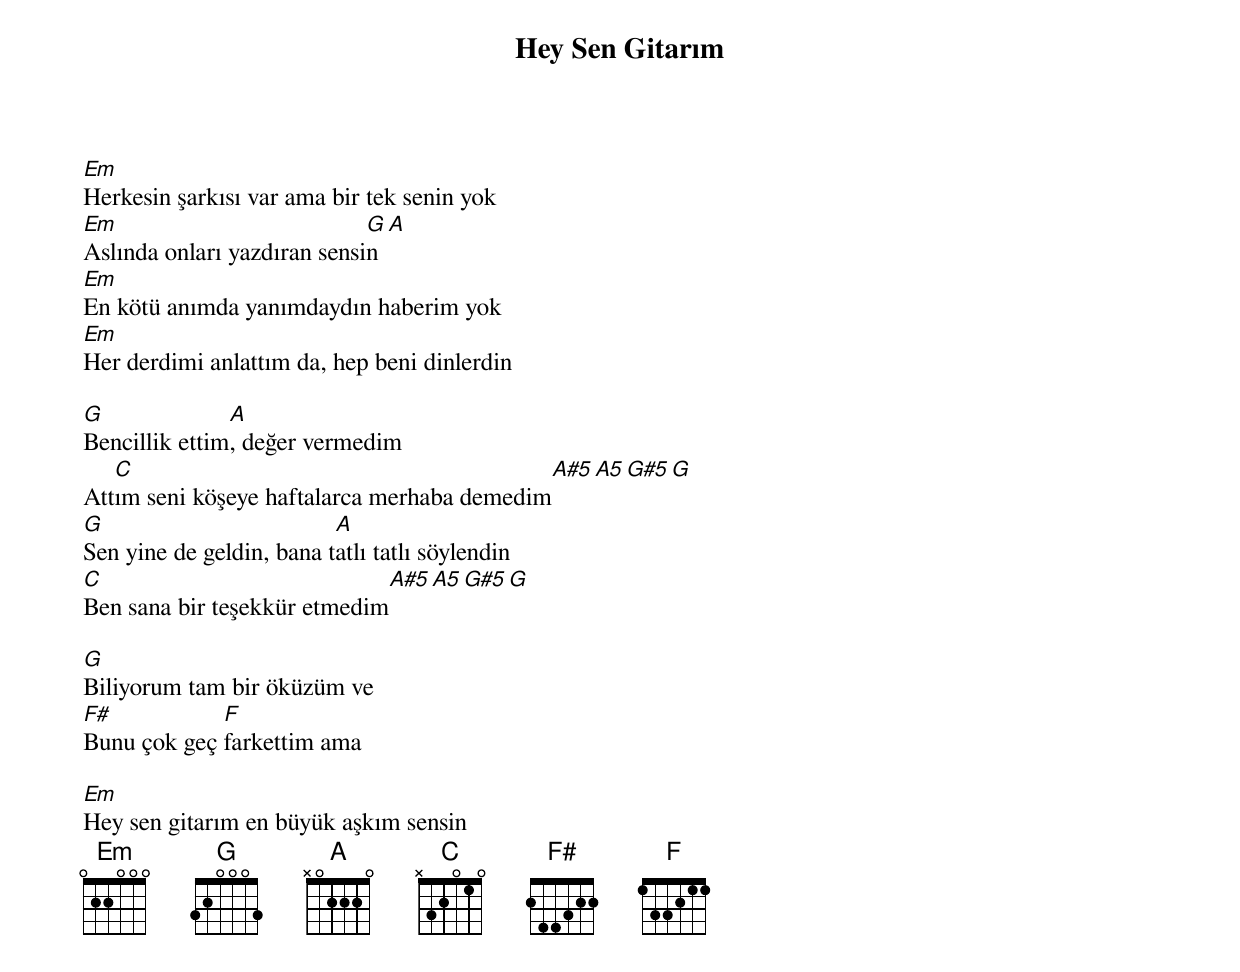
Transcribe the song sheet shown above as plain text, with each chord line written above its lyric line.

{title: Hey Sen Gitarım}
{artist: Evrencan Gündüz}

Em
Herkesin şarkısı var ama bir tek senin yok
Em                           G A
Aslında onları yazdıran sensin
Em
En kötü anımda yanımdaydın haberim yok
Em
Her derdimi anlattım da, hep beni dinlerdin

G              A
Bencillik ettim, değer vermedim
   C                                            A#5 A5 G#5 G
Attım seni köşeye haftalarca merhaba demedim
G                         A
Sen yine de geldin, bana tatlı tatlı söylendin
C                                A#5 A5 G#5 G
Ben sana bir teşekkür etmedim

G
Biliyorum tam bir öküzüm ve
F#           F
Bunu çok geç farkettim ama

Em
Hey sen gitarım en büyük aşkım sensin
